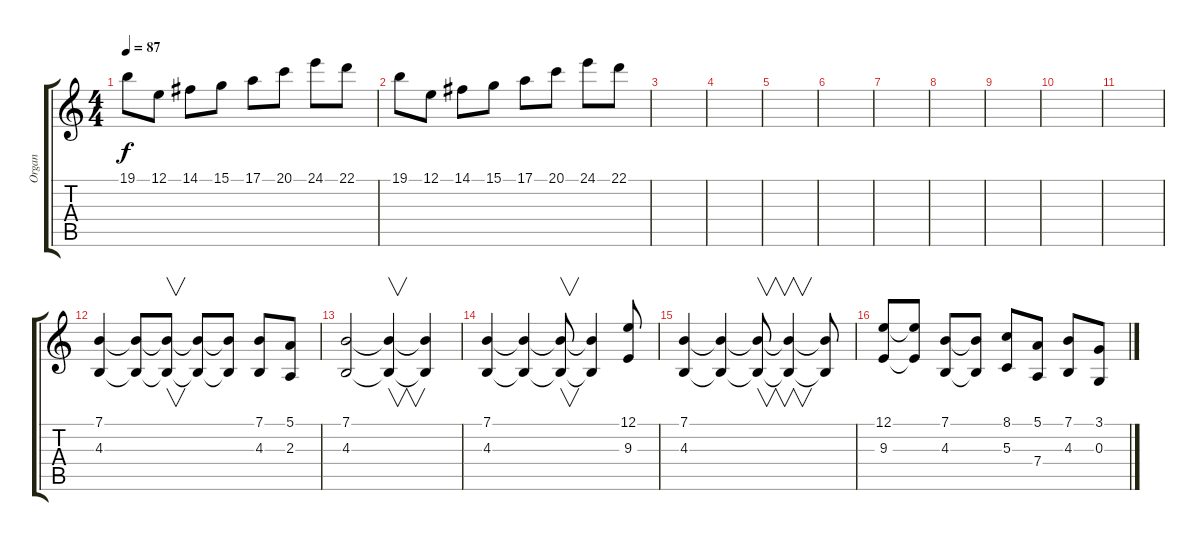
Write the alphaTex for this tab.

\track ("Organ" "Organ") {instrument drawbarorgan}
\staff {score tabs}
\tuning (E4 B3 G3 D3 A2 E2) {hide}
\ts (4 4)
\tempo 87
\clef g2
\ks c
19.1.8{dy f} 12.1.8 14.1.8 15.1.8 17.1.8 20.1.8 24.1.8 22.1.8 |
19.1.8 12.1.8 14.1.8 15.1.8 17.1.8 20.1.8 24.1.8 22.1.8 |
|
|
|
|
|
|
|
|
|
(7.1 4.3).4{volume 13 instrument lead2sawtooth} (7.1{t} 4.3{t}).8 (7.1{t} 4.3{t}).8{v} (7.1{t} 4.3{t}).8 (7.1{t} 4.3{t}).8 (7.1 4.3).8 (5.1 2.3).8 |
(7.1 4.3).2 (7.1{t} 4.3{t}).4{v} (7.1{t} 4.3{t}).4 |
(7.1 4.3).4 (7.1{t} 4.3{t}).4 (7.1{t} 4.3{t}).8{v} (7.1{t} 4.3{t}).4 (12.1 9.3).8 |
(7.1 4.3).4 (7.1{t} 4.3{t}).4 (7.1{t} 4.3{t}).8{v} (7.1{t} 4.3{t}).4{v} (7.1{t} 4.3{t}).8 |
(12.1 9.3).8 (12.1{t} 9.3{t}).8 (7.1 4.3).8 (7.1{t} 4.3{t}).8 (8.1 5.3).8 (5.1 7.4).8 (7.1 4.3).8 (3.1 0.3).8
